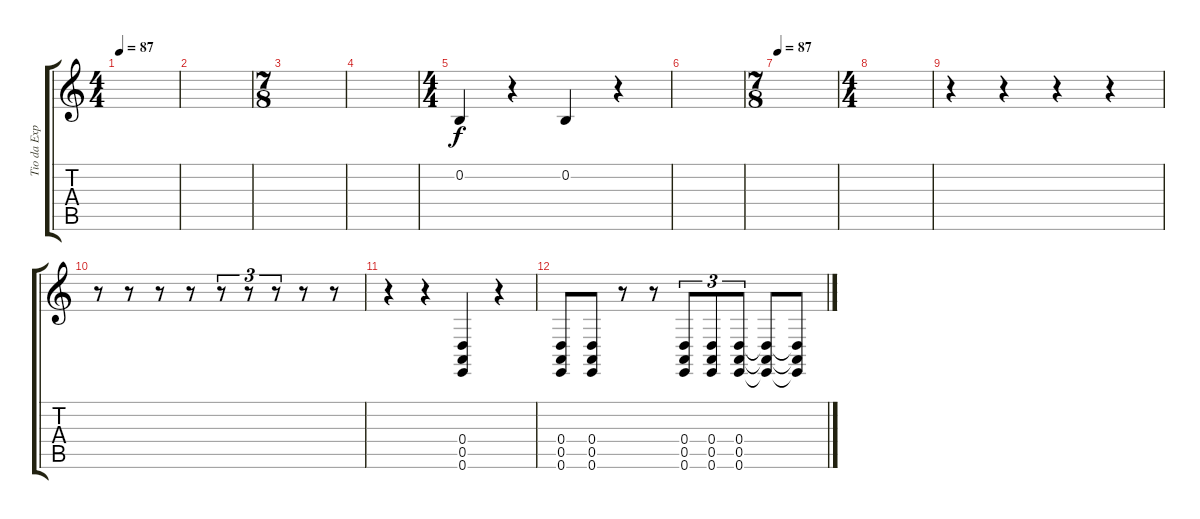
\track ("Tio da Explosão" "Tio da Exp") {instrument gunshot}
\staff {score tabs}
\tuning (E4 B3 G3 D3 A2 E2) {hide}
\ts (4 4)
\tempo 87
\clef g2
\ks c
|
|
\ts (7 8)
|
|
\ts (4 4)
0.2.4{instrument telephonering} r.4 0.2.4 r.4 |
|
\ts (7 8)
\tempo 87
|
\ts (4 4)
|
r.4 r.4 r.4 r.4 |
r.8 r.8 r.8 r.8 r.8{tu (3 2)} r.8{tu (3 2)} r.8{tu (3 2)} r.8 r.8 |
r.4{instrument gunshot} r.4 (0.4 0.5 0.6).4 r.4 |
(0.4 0.5 0.6).8 (0.4 0.5 0.6).8 r.8 r.8 (0.4 0.5 0.6).8{tu (3 2)} (0.4 0.5 0.6).8{tu (3 2)} (0.4 0.5 0.6).8{tu (3 2)} (0.4{t} 0.5{t} 0.6{t}).8 (0.4{t} 0.5{t} 0.6{t}).8
